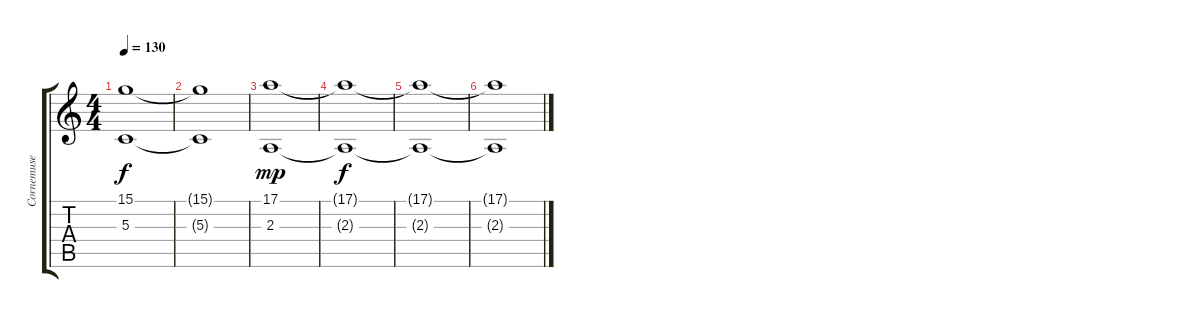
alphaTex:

\track ("Cornemuse" "Cornemuse") {instrument bagpipe}
\staff {score tabs}
\tuning (E4 B3 G3 D3 A2 E2) {hide}
\ts (4 4)
\tempo 130
\clef g2
\ks c
(15.1 5.3{t}).1{dy f} |
(15.1{t} 5.3{t}).1 |
(17.1 2.3).1{dy mp} |
(17.1{t} 2.3{t}).1{dy f} |
(17.1{t} 2.3{t}).1 |
(17.1{t} 2.3{t}).1
